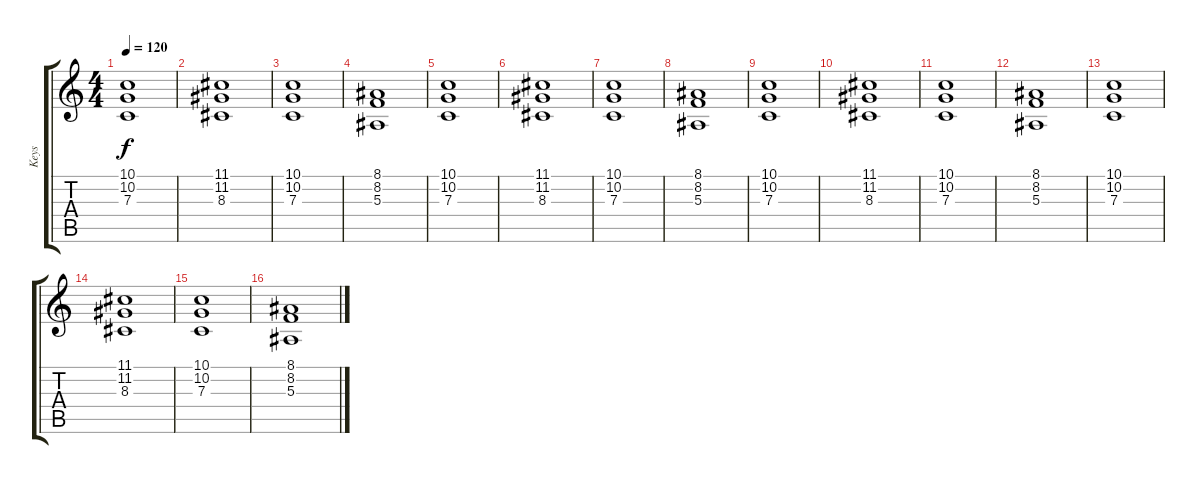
\track ("Keys" "Keys") {instrument choiraahs}
\staff {score tabs}
\tuning (D4 A3 F3 C3 G2 D2) {hide}
\ts (4 4)
\tempo 120
\clef g2
\ks c
(10.1 10.2 7.3).1{dy f} |
(11.1 11.2 8.3).1 |
(10.1 10.2 7.3).1 |
(8.1 8.2 5.3).1 |
(10.1 10.2 7.3).1 |
(11.1 11.2 8.3).1 |
(10.1 10.2 7.3).1 |
(8.1 8.2 5.3).1 |
(10.1 10.2 7.3).1 |
(11.1 11.2 8.3).1 |
(10.1 10.2 7.3).1 |
(8.1 8.2 5.3).1 |
(10.1 10.2 7.3).1 |
(11.1 11.2 8.3).1 |
(10.1 10.2 7.3).1 |
(8.1 8.2 5.3).1
